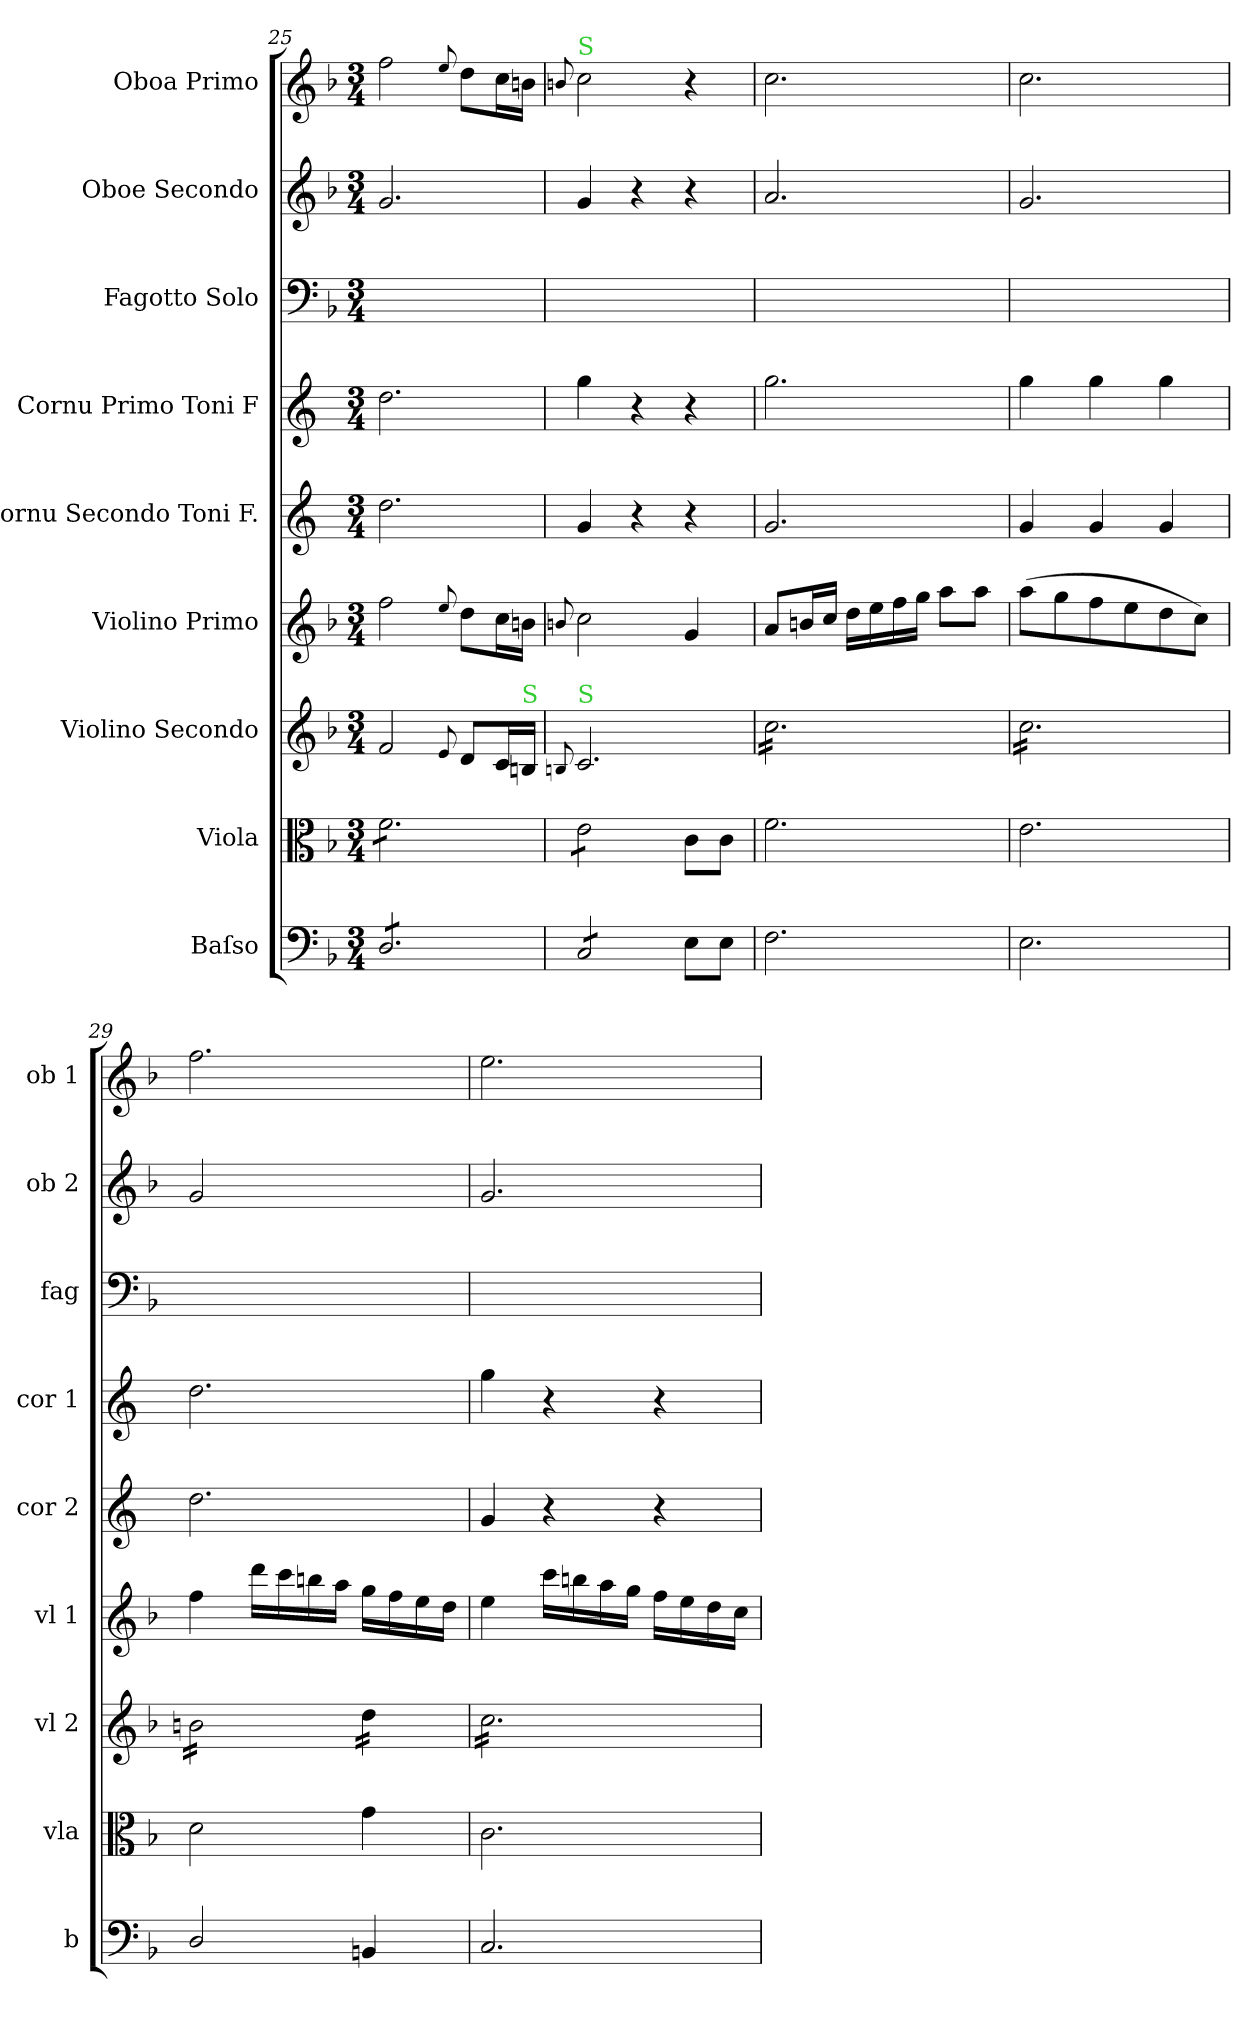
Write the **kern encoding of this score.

**kern	**kern	**kern	**kern	**kern	**kern	**kern	**kern	**kern
*part9	*part8	*part7	*part6	*part5	*part4	*part3	*part2	*part1
*staff9	*staff8	*staff7	*staff6	*staff5	*staff4	*staff3	*staff2	*staff1
*I"Baſso	*I"Viola	*I"Violino Secondo	*I"Violino Primo	*I"Cornu Secondo Toni F.	*I"Cornu Primo Toni F	*I"Fagotto Solo	*I"Oboe Secondo	*I"Oboa Primo
*I'b	*I'vla	*I'vl 2	*I'vl 1	*I'cor 2	*I'cor 1	*I'fag	*I'ob 2	*I'ob 1
*clefF4	*clefC3	*clefG2	*clefG2	*clefG2	*clefG2	*clefF4	*clefG2	*clefG2
*	*	*	*	*ITrd4c7	*ITrd4c7	*	*	*
*k[b-]	*k[b-]	*k[b-]	*k[b-]	*k[b-]	*k[b-]	*k[b-]	*k[b-]	*k[b-]
*F:	*F:	*F:	*F:	*F:	*F:	*F:	*F:	*F:
*M3/4	*M3/4	*M3/4	*M3/4	*M3/4	*M3/4	*M3/4	*M3/4	*M3/4
=25	=25	=25	=25	=25	=25	=25	=25	=25
*tremolo	*	*	*	*	*	*	*	*
*	*tremolo	*	*	*	*	*	*	*
8D/L	8f\L	2f/	2ff\	2.g\	2.g\	2.ryy	2.g/	2ff\
8D/	8f\	.	.	.	.	.	.	.
8D/	8f\	.	.	.	.	.	.	.
8D/	8f\	.	.	.	.	.	.	.
.	.	8qqe/	8qqee/	.	.	.	.	8qqee/
8D/	8f\	8d/L	8dd\L	.	.	.	.	8dd\L
8D/J	8f\J	16c/L	16cc\L	.	.	.	.	16cc\L
!	!	!LO:TX:a:color=limegreen:t=S	!	!	!	!	!	!
.	.	16Bn/JJ	16bn\JJ	.	.	.	.	16bn\JJ
=26	=26	=26	=26	=26	=26	=26	=26	=26
.	.	8qqBn/	8qqbn/	.	.	.	.	8qqbn/
!	!	!	!	!	!	!	!	!LO:TX:a:color=limegreen:t=S
!	!	!LO:TX:a:color=limegreen:t=S	!	!	!	!	!	!
8C/L	8e\L	2.c/	2cc\	4c/	4cc\	2.ryy	4g/	2cc\
8C/	8e\	.	.	.	.	.	.	.
8C/	8e\	.	.	4r	4r	.	4r	.
8C/J	8e\J	.	.	.	.	.	.	.
*	*Xtremolo	*	*	*	*	*	*	*
*Xtremolo	*	*	*	*	*	*	*	*
8E\L	8c\L	.	4g/	4r	4r	.	4r	4r
8E\J	8c\J	.	.	.	.	.	.	.
=27	=27	=27	=27	=27	=27	=27	=27	=27
*	*	*tremolo	*	*	*	*	*	*
2.F\	2.f\	16cc\LL	8a/L	2.c/	2.cc\	2.ryy	2.a/	2.cc\
.	.	16cc\	.	.	.	.	.	.
.	.	16cc\	16bn/L	.	.	.	.	.
.	.	16cc\	16cc/JJ	.	.	.	.	.
.	.	16cc\	16dd\LL	.	.	.	.	.
.	.	16cc\	16ee\	.	.	.	.	.
.	.	16cc\	16ff\	.	.	.	.	.
.	.	16cc\	16gg\JJ	.	.	.	.	.
.	.	16cc\	8aa\L	.	.	.	.	.
.	.	16cc\	.	.	.	.	.	.
.	.	16cc\	8aa\J	.	.	.	.	.
.	.	16cc\JJ	.	.	.	.	.	.
=28	=28	=28	=28	=28	=28	=28	=28	=28
2.E\	2.e\	16cc\LL	(8aa\L	4c/	4cc\	2.ryy	2.g/	2.cc\
.	.	16cc\	.	.	.	.	.	.
.	.	16cc\	8gg\	.	.	.	.	.
.	.	16cc\	.	.	.	.	.	.
.	.	16cc\	8ff\	4c/	4cc\	.	.	.
.	.	16cc\	.	.	.	.	.	.
.	.	16cc\	8ee\	.	.	.	.	.
.	.	16cc\	.	.	.	.	.	.
.	.	16cc\	8dd\	4c/	4cc\	.	.	.
.	.	16cc\	.	.	.	.	.	.
.	.	16cc\	8cc\J)	.	.	.	.	.
.	.	16cc\JJ	.	.	.	.	.	.
=29	=29	=29	=29	=29	=29	=29	=29	=29
!	!	!	!	!	!	!	!LO:N:vis=2	!
2D/	2d\	16bn\LL	4ff\	2.g\	2.g\	2.ryy	2.g/	2.ff\
.	.	16bn\	.	.	.	.	.	.
.	.	16bn\	.	.	.	.	.	.
.	.	16bn\	.	.	.	.	.	.
.	.	16bn\	16ddd\LL	.	.	.	.	.
.	.	16bn\	16ccc\	.	.	.	.	.
.	.	16bn\	16bbn\	.	.	.	.	.
.	.	16bn\JJ	16aa\JJ	.	.	.	.	.
4BBn/	4g\	16dd\LL	16gg\LL	.	.	.	.	.
.	.	16dd\	16ff\	.	.	.	.	.
.	.	16dd\	16ee\	.	.	.	.	.
.	.	16dd\JJ	16dd\JJ	.	.	.	.	.
=30	=30	=30	=30	=30	=30	=30	=30	=30
2.C/	2.c\	16cc\LL	4ee\	4c/	4cc\	2.ryy	2.g/	2.ee\
.	.	16cc\	.	.	.	.	.	.
.	.	16cc\	.	.	.	.	.	.
.	.	16cc\	.	.	.	.	.	.
.	.	16cc\	16ccc\LL	4r	4r	.	.	.
.	.	16cc\	16bbn\	.	.	.	.	.
.	.	16cc\	16aa\	.	.	.	.	.
.	.	16cc\	16gg\JJ	.	.	.	.	.
.	.	16cc\	16ff\LL	4r	4r	.	.	.
.	.	16cc\	16ee\	.	.	.	.	.
.	.	16cc\	16dd\	.	.	.	.	.
.	.	16cc\JJ	16cc\JJ	.	.	.	.	.
*	*	*Xtremolo	*	*	*	*	*	*
=	=	=	=	=	=	=	=	=
*-	*-	*-	*-	*-	*-	*-	*-	*-
